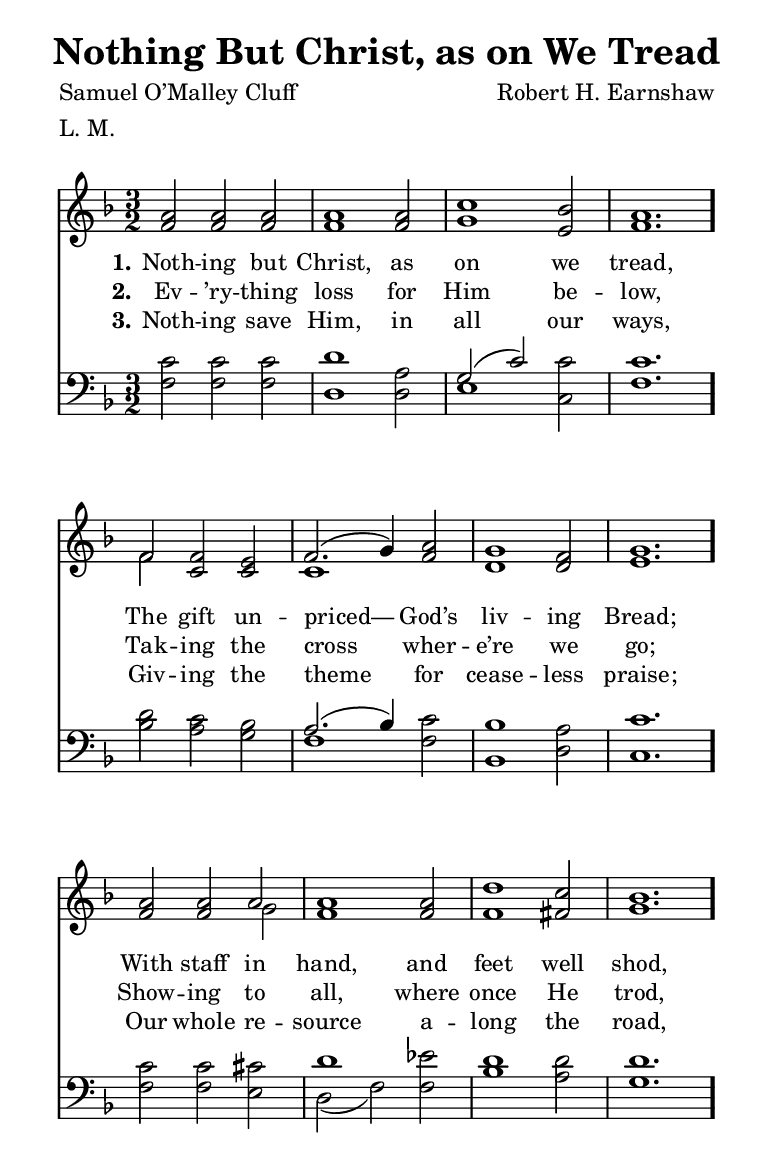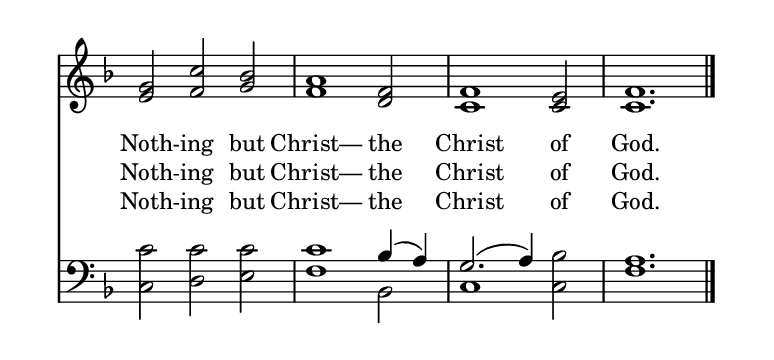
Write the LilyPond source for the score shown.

\include "common/global.ily"
\paper {
  \include "common/paper.ily"
  ragged-last-bottom = ##t
  systems-per-page = ##f
}

\header{
  hymnnumber = "179"
  title = "Nothing But Christ, as on We Tread"
  tunename = "Arizona"
  meter = "L. M."
  poet = "Samuel O’Malley Cluff" % see https://hymnary.org/text/nothing_but_christ_as_on_we_tread
  composer = "Robert H. Earnshaw" % see https://hymnary.org/tune/arizona_earnshaw
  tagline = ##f
}

global = {
  \include "common/overrides.ily"
  \override Staff.TimeSignature.style = #'numbered
  \time 3/2
  \override Score.MetronomeMark.transparent = ##t % hide all fermata changes too
  \tempo 2=100
  \key f \major
  \autoBeamOff
}

notesSoprano = {
\global
\relative c'' {

  a2 a a | a1 a2 | c1 bes2 | a1. |
  f2 f e | f2.( g4) a2 | g1 f2 | g1. |
  a2 a a | a1 a2 | d1 c2 | bes1. |
  g2 c bes | a1 f2 | f1 e2 | f1. |

  \bar "|."

}
}

notesAlto = {
\global
\relative e' {

  f2 f f | f1 f2 | g1 e2 | f1. |
  f2 c c | c1 f2 | d1 d2 | e1. |
  f2 f g | f1 f2 | f1 fis2 | g1. |
  e2 f g | f1 d2 | c1 c2 | c1. |

}
}

notesTenor = {
\global
\relative a {

  c2 c c | d1 a2 | g( c) c | c1. |
  d2 c bes | a2.( bes4) c2 | bes1 a2 | c1. |
  c2 c cis | d1 ees2 | d1 d2 | d1. |
  c2 c c | c1 bes4( a) | g2.( a4) bes2 | a1. |

}
}

notesBass = {
\global
\relative f {

  f2 f f | d1 d2 | e1 c2 | f1. |
  bes2 a g | f1 f2 | bes,1 d2 | c1. |
  f2 f e | d( f) f | bes1 a2 | g1. |
  c,2 d e | f1 bes,2 | c1 c2 | f1. |

}
}

wordsA = \lyricmode {
\set stanza = "1."

Noth -- ing but Christ, as on we tread, \bar "."
The gift un -- priced— God’s liv -- ing Bread; \bar "."
With staff in hand, and feet well shod, \bar "."
Noth -- ing but Christ— the Christ of God. \bar "."

}

wordsB = \lyricmode {
\set stanza = "2."

Ev -- ’ry -- thing loss for Him be -- low,
Tak -- ing the cross wher -- e’re we go;
Show -- ing to all, where once He trod,
Noth -- ing but Christ— the Christ of God.

}

wordsC = \lyricmode {
\set stanza = "3."

Noth -- ing save Him, in all our ways,
Giv -- ing the theme for cease -- less praise;
Our whole re -- source a -- long the road,
Noth -- ing but Christ— the Christ of God.

}

\score {
  \context ChoirStaff <<
    \context Staff = upper <<
      \set Staff.autoBeaming = ##f
      \set ChoirStaff.systemStartDelimiter = #'SystemStartBar
      \set ChoirStaff.printPartCombineTexts = ##f
      \partcombine #'(2 . 11) \notesSoprano \notesAlto
      \context NullVoice = sopranos { \voiceOne << \notesSoprano >> }
      \context Lyrics = one   \lyricsto sopranos \wordsA
      \context Lyrics = two   \lyricsto sopranos \wordsB
      \context Lyrics = three \lyricsto sopranos \wordsC
    >>
    \context Staff = men <<
      \set Staff.autoBeaming = ##f
      \clef bass
      \set ChoirStaff.printPartCombineTexts = ##f
      \partcombine #'(2 . 11) \notesTenor \notesBass
    >>
  >>
  \layout {
    \include "common/layout.ily"
  }
  #(cond ((ly:get-option 'eog-midi-permitted) #{ \midi{
    \include "common/midi.ily"
  } #}))
}

\version "2.19.49"  % necessary for upgrading to future LilyPond versions.

% vi:set et ts=2 sw=2 ai nocindent syntax=lilypond:
